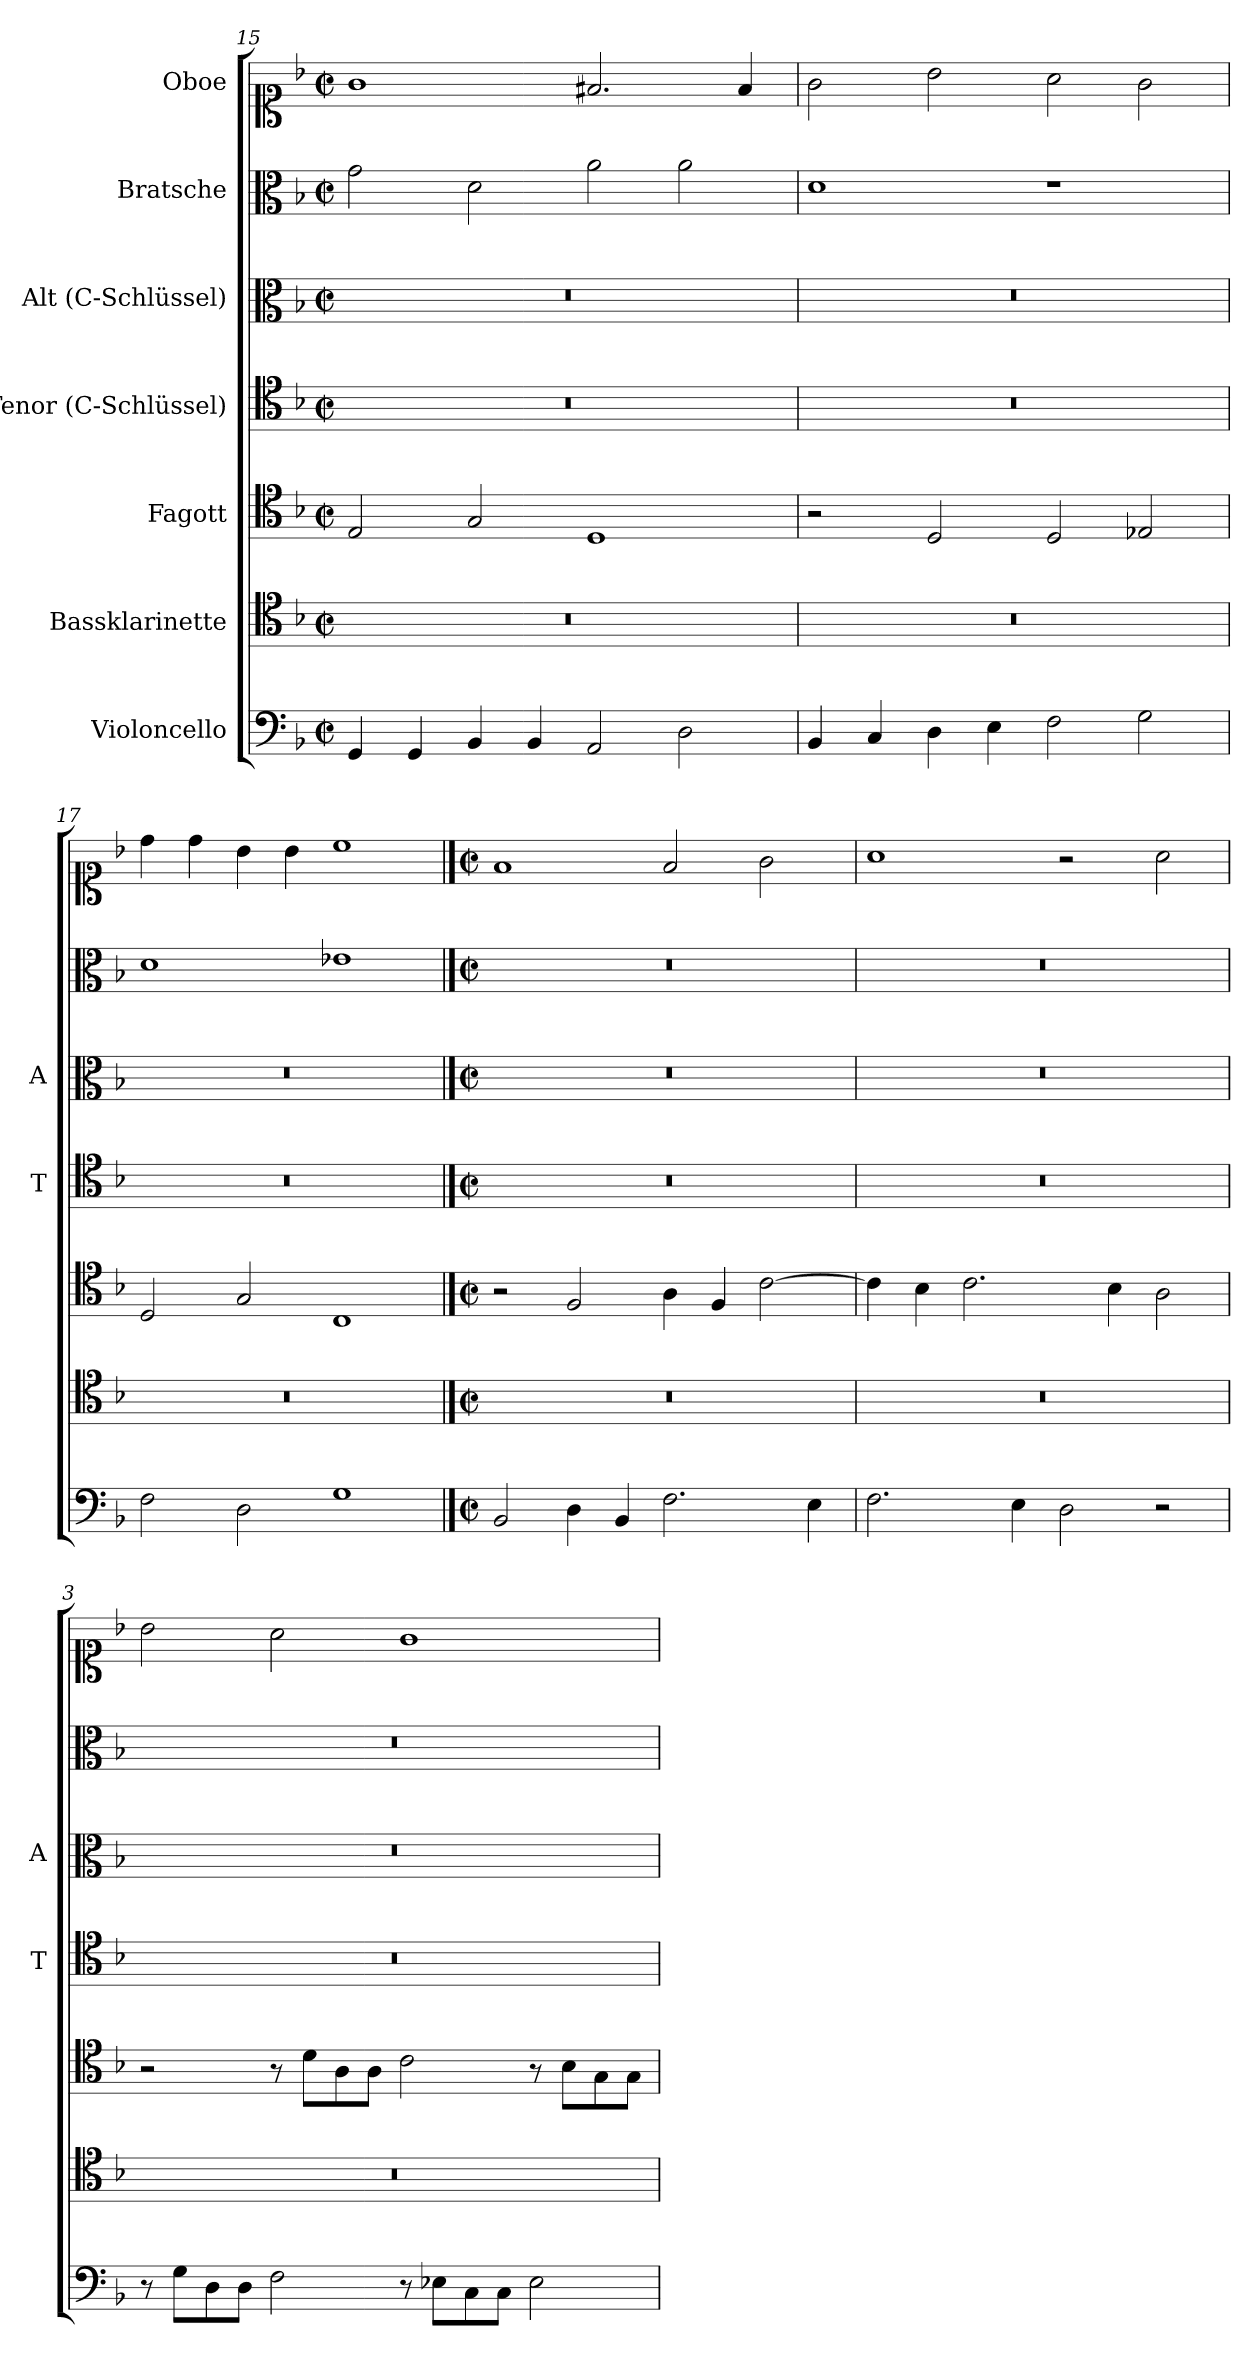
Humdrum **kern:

**kern	**kern	**kern	**kern	**kern	**kern	**kern
*part7	*part6	*part5	*part4	*part3	*part2	*part1
*staff7	*staff6	*staff5	*staff4	*staff3	*staff2	*staff1
*I"Violoncello	*I"Bassklarinette	*I"Fagott	*I"Tenor (C-Schlüssel)	*I"Alt (C-Schlüssel)	*I"Bratsche	*I"Oboe
*	*	*	*I'T	*I'A	*	*
*clefF4	*clefC4	*clefC4	*clefC4	*clefC3	*clefC3	*clefC1
*k[b-]	*k[b-]	*k[b-]	*k[b-]	*k[b-]	*k[b-]	*k[b-]
*M4/2	*M4/2	*M4/2	*M4/2	*M4/2	*M4/2	*M4/2
*met(c|)	*met(c|)	*met(c|)	*met(c|)	*met(c|)	*met(c|)	*met(c|)
=15	=15	=15	=15	=15	=15	=15
4GG/	0r	2E/	0r	0r	2g\	1g
4GG/	.	.	.	.	.	.
4BB-/	.	2G/	.	.	2d\	.
4BB-/	.	.	.	.	.	.
2AA/	.	1D	.	.	2a\	2.f#X/
2D\	.	.	.	.	2a\	.
.	.	.	.	.	.	4f#/
=16	=16	=16	=16	=16	=16	=16
4BB-/	0r	2r	0r	0r	1d	2g\
4C/	.	.	.	.	.	.
4D\	.	2D/	.	.	.	2b-\
4E\	.	.	.	.	.	.
2F\	.	2D/	.	.	1r	2a\
2G\	.	2E-X/	.	.	.	2g\
=17	=17	=17	=17	=17	=17	=17
2F\	0r	2D/	0r	0r	1d	4dd\
.	.	.	.	.	.	4dd\
2D\	.	2G/	.	.	.	4b-\
.	.	.	.	.	.	4b-\
1G	.	1C	.	.	1e-X	1cc
!!LO:PB:g=z
==1	==1	==1	==1	==1	==1	==1
*M4/2	*M4/2	*M4/2	*M4/2	*M4/2	*M4/2	*M4/2
*met(c|)	*met(c|)	*met(c|)	*met(c|)	*met(c|)	*met(c|)	*met(c|)
2BB-/	0r	2r	0r	0r	0r	1f
4D\	.	2F/	.	.	.	.
4BB-/	.	.	.	.	.	.
2.F\	.	4A\	.	.	.	2f/
.	.	4F/	.	.	.	.
.	.	[2c\	.	.	.	2g\
4E\	.	.	.	.	.	.
=2	=2	=2	=2	=2	=2	=2
2.F\	0r	4c\]	0r	0r	0r	1a
.	.	4B-\	.	.	.	.
.	.	2.c\	.	.	.	.
4E\	.	.	.	.	.	.
2D\	.	.	.	.	.	2r
.	.	4B-\	.	.	.	.
2r	.	2A\	.	.	.	2a\
=3	=3	=3	=3	=3	=3	=3
8r	0r	2r	0r	0r	0r	2b-\
8G\L	.	.	.	.	.	.
8D\	.	.	.	.	.	.
8D\J	.	.	.	.	.	.
2F\	.	8r	.	.	.	2a\
.	.	8d\L	.	.	.	.
.	.	8A\	.	.	.	.
.	.	8A\J	.	.	.	.
8r	.	2c\	.	.	.	1g
8E-X\L	.	.	.	.	.	.
8C\	.	.	.	.	.	.
8C\J	.	.	.	.	.	.
2E-\	.	8r	.	.	.	.
.	.	8B-\L	.	.	.	.
.	.	8G\	.	.	.	.
.	.	8G\J	.	.	.	.
=	=	=	=	=	=	=
*-	*-	*-	*-	*-	*-	*-
